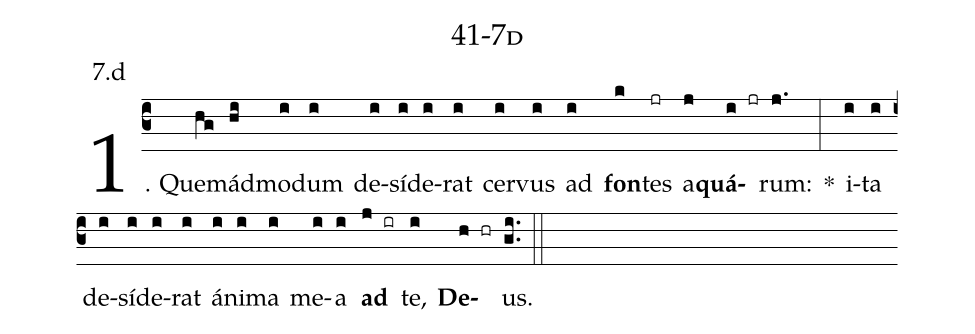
name: 41-7d;
annotation: 7.d;
%%
(c3)1. Quem(hg)ád(hi)mo(i)dum(i) de(i)sí(i)de(i)rat(i) cer(i)vus(i) ad(i) <b>fon</b>(k)tes(jr) a(j)<b>quá</b>(i jr)rum:(j.) *(:) i(i)ta(i) de(i)sí(i)de(i)rat(i) á(i)ni(i)ma(i) me(i)a(i) <b>ad</b>(j ir) te,(i) <b>De</b>(h hr)us.(gi..) (::)
